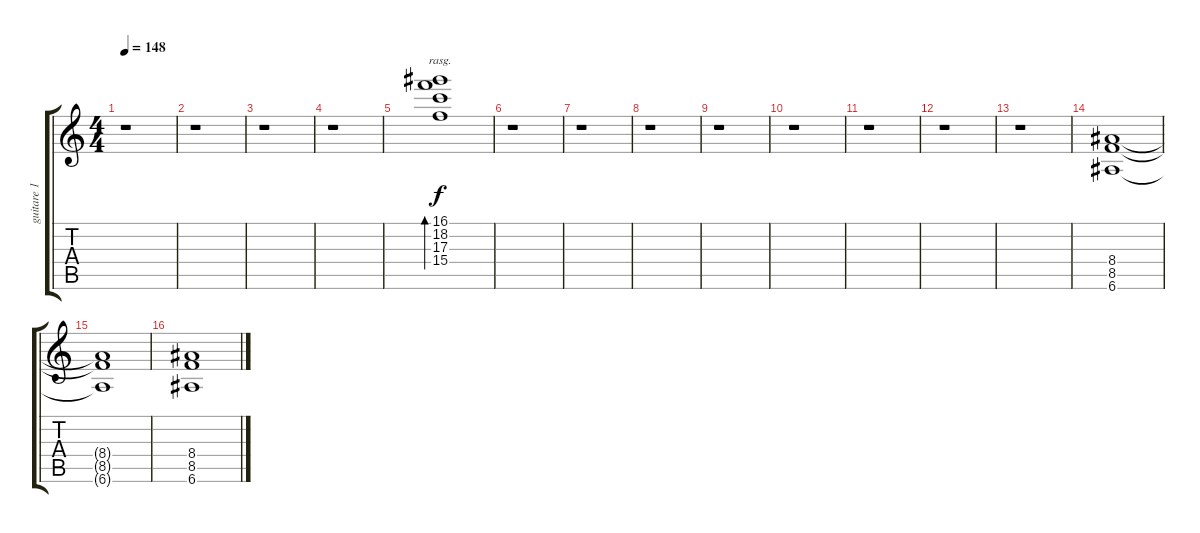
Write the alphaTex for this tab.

\track ("guitare 1" "guitare 1") {instrument electricguitarclean}
\staff {score tabs}
\tuning (E4 B3 G3 D3 A2 E2) {hide}
\ts (4 4)
\tempo 148
\clef g2
\ks c
r.1{dy f} |
r.1 |
r.1 |
r.1 |
(16.1 18.2 17.3 15.4).1{bd 480 rasg ii} |
r.1 |
r.1 |
r.1 |
r.1 |
r.1 |
r.1 |
r.1 |
r.1 |
(8.4 8.5 6.6).1{instrument overdrivenguitar} |
(8.4{t} 8.5{t} 6.6{t}).1 |
(8.4 8.5 6.6).1
